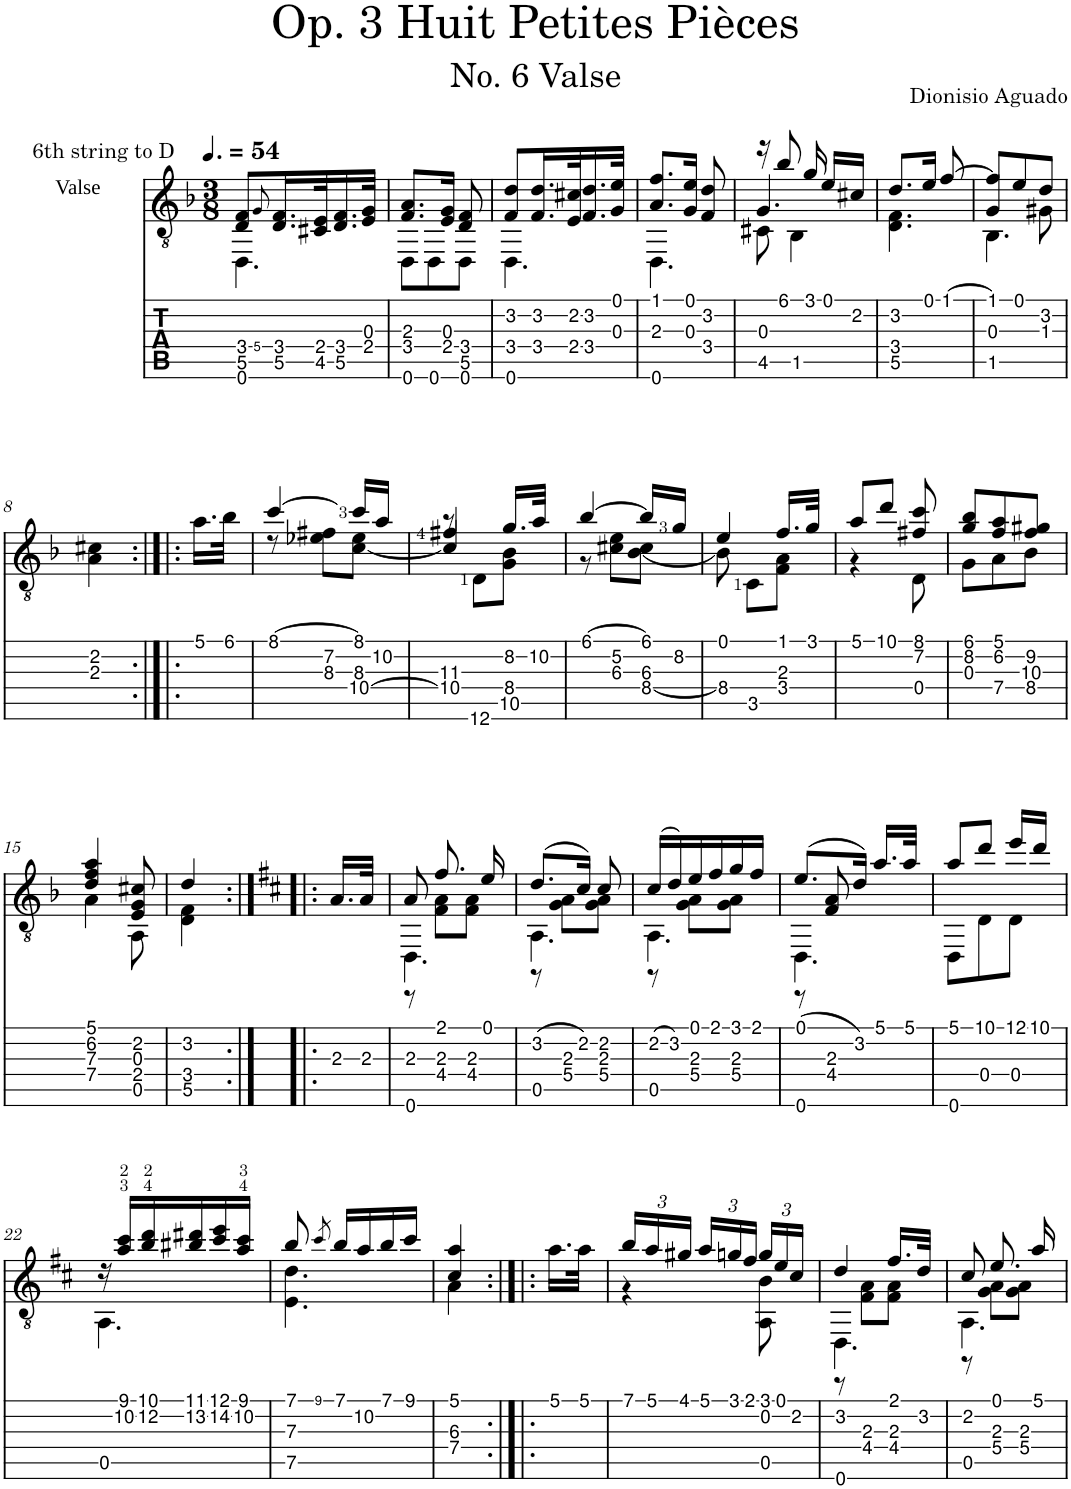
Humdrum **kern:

**kern	**kern
*part1	*part1
*staff2	*staff1
*I"Classical Guitar	*
*I'Guit.	*
*stria6	*
*	*clefGv2
*k[b-]	*k[b-]
*d:	*d:
*M3/8	*M3/8
*MM81	*MM81
=1	=1
*^	*^
!	!	!LO:TX:a:t=6th string to D	!
8D\ 8F\L	4.DD	8D/ 8F/L	4.DD\
qG	.	8qG/	.
16.D\ 16.F\L	.	16.D/ 16.F/L	.
32C#X\ 32E\K	.	32C#X/ 32E/K	.
16.D\ 16.F\	.	16.D/ 16.F/	.
32E\ 32G\JJk	.	32E/ 32G/JJk	.
=2	=2	=2	=2
8.F\ 8.A\L	8DDL	8.F/ 8.A/L	8DD\L
.	8DD	.	8DD\
16E\ 16G\K	.	16E/ 16G/Jk	.
8D\ 8F\J	8DDJ	8D/ 8F/	8DD\J
=3	=3	=3	=3
8F\ 8d\L	4.DD	8F/ 8d/L	4.DD\
16.F\ 16.d\L	.	16.F/ 16.d/L	.
32E\ 32c#X\K	.	32E/ 32c#X/K	.
16.F\ 16.d\	.	16.F/ 16.d/	.
32G\ 32e\JJk	.	32G/ 32e/JJk	.
=4	=4	=4	=4
8.A\ 8.f\L	4.DD	8.A/ 8.f/L	4.DD\
16G\ 16e\K	.	16G/ 16e/Jk	.
8F\ 8d\J	.	8F/ 8d/	.
=5	=5	=5	=5
*	*^	*	*^
16r	8C#X	4.G	16r	8C#X\	4.G/
8b-L	.	.	8b-/	.	.
.	4BB-	.	.	4BB-\	.
16gL	.	.	16g/	.	.
16e	.	.	16e/LL	.	.
16c#XJJ	.	.	16c#X/JJ	.	.
*	*v	*v	*	*	*
*	*	*	*v	*v
=6	=6	=6	=6
8.dL	4.D 4.F	8.d/L	4.D\ 4.F\
16eK	.	16e/Jk	.
[8fJ	.	[8f/	.
=7	=7	=7	=7
*	*^	*	*^
8fL]	4.BB-	4G	8f/L]	4.BB-\	4G/
8e	.	.	8e/	.	.
8dJ	.	8G#X	8d/J	.	8G#X\
*v	*v	*v	*	*	*
*	*v	*v	*v
!!LO:LB:g=z
=8	=8
4A 4c#X	4A\ 4c#X\
=8X1:|!|:	=8X1:|!|:
16.aLL	16.a\LL
32b-JJk	32b-\JJk
=9	=9
*^	*^
[4cc	8r	[4cc/	8r
.	8e-X\ 8f#X\L	.	8e-X\ 8f#X\L
16ccLL]	[8c\ 8e-\J	16cc/LL]	[8c\ 8e-\J
16aJJ	.	16a/JJ	.
=10	=10	=10	=10
*	*^	*	*^
4f#X	8r	4c]	4f#X/	8r	4c/]
.	8DL	.	.	8D\L	.
16.gLL	8G\ 8B-\J	8r	16.g/LL	8G\ 8B-\J	8ryy
32aJJk	.	.	32a/JJk	.	.
*	*v	*v	*	*	*
*	*	*	*v	*v
=11	=11	=11	=11
[4b-	8r	[4b-/	8r
.	8c#X\ 8e\L	.	8c#X\ 8e\L
16b-LL]	[8B-\ 8c#\J	16b-/LL]	[8B-\ 8c#\J
16gJJ	.	16g/JJ	.
=12	=12	=12	=12
4e	8B-L]	4e/	8B-\]
.	8C	.	8C\L
16.fLL	8F\ 8A\J	16.f/LL	8F\ 8A\J
32gJJk	.	32g/JJk	.
=13	=13	=13	=13
8aL	4r	8a/L	4r
8dd	.	8dd/J	.
8f#X\ 8cc\J	8D	8f#X/ 8cc/	8D\
=14	=14	=14	=14
8g\ 8b-\L	8GL	8g/ 8b-/L	8G\L
8f\ 8a\	8A	8f/ 8a/	8A\
8f\ 8g#X\J	8B-J	8f/ 8g#X/J	8B-\J
!!LO:LB:g=z	!!
=15	=15	=15	=15
4d 4f 4a	4A	4d/ 4f/ 4a/	4A\
8E 8G 8c#X	8AA	8E/ 8G/ 8c#X/	8AA\
=16	=16	=16	=16
4d	4D 4F	4d/	4D\ 4F\
*v	*v	*	*
*	*v	*v
=16X2:|!|:	=16X2:|!|:
*k[f#c#]	*k[f#c#]
*D:	*D:
16.ALL	16.A/LL
32AJJk	32A/JJk
=17	=17
*^	*^
*	*^	*	*^
8AL	4.DD	8r	8A/	4.DD\	8r
8.f#	.	8F#\ 8A\L	8.f#/	.	8F#\ 8A\L
.	.	8F#\ 8A\J	.	.	8F#\ 8A\J
16eJk	.	.	16e/	.	.
=18	=18	=18	=18	=18	=18
8.dL	4.AA	8r	(8.d/L	4.AA\	8r
.	.	8G\ 8A\L	.	.	8G\ 8A\L
16c#K	.	.	16c#/Jk)	.	.
8c#J	.	8G\ 8A\J	8c#/	.	8G\ 8A\J
=19	=19	=19	=19	=19	=19
16c#LL	4.AA	8r	(16c#/LL	4.AA\	8r
16d	.	.	16d/)	.	.
16e	.	8G\ 8A\L	16e/	.	8G\ 8A\L
16f#	.	.	16f#/	.	.
16g	.	8G\ 8A\J	16g/	.	8G\ 8A\J
16f#JJ	.	.	16f#/JJ	.	.
=20	=20	=20	=20	=20	=20
8.eL	4.DD	8r	(8.e/L	4.DD\	8r
.	.	8F# 8A	.	.	8F#/ 8A/
16dL	.	.	16d/Jk)	.	.
16.a	.	8r	16.a/LL	.	8ryy
32aJJk	.	.	32a/JJk	.	.
*	*v	*v	*	*	*
*	*	*	*v	*v
=21	=21	=21	=21
8aL	8DDL	8a/L	8DD\L
8dd	8D	8dd/J	8D\
16eeL	8DJ	16ee/LL	8D\J
16ddJJ	.	16dd/JJ	.
!!LO:LB:g=z	!!
=22	=22	=22	=22
16r	4.AA	16r	4.AA\
16a\ 16cc#\LL	.	16a/ 16cc#/LL	.
16b\ 16dd\	.	16b/ 16dd/	.
16b#X\ 16dd#X\	.	16b#X/ 16dd#X/	.
16cc#\ 16ee\	.	16cc#/ 16ee/	.
16a\ 16cc#\JJ	.	16a/ 16cc#/JJ	.
=23	=23	=23	=23
8bL	4.E 4.d	8b/	4.E\ 4.d\
qcc#	.	8qcc#/	.
16bL	.	16b/LL	.
16a	.	16a/	.
16b	.	16b/	.
16cc#JJ	.	16cc#/JJ	.
=24	=24	=24	=24
4c# 4a	4A	4c#/ 4a/	4A\
*v	*v	*	*
*	*v	*v
=24X3:|!|:	=24X3:|!|:
16.aLL	16.a\LL
32aJJk	32a\JJk
=25	=25
*Xbrackettup	*Xbrackettup
*^	*^
24bLL	4r	24b/LL	4r
24a	.	24a/	.
24g#X	.	24g#X/JJ	.
24a	.	24a/LL	.
24gn	.	24gn/	.
24f#	.	24f#/JJ	.
24g	8AA 8B	24g/LL	8AA\ 8B\
24e	.	24e/	.
24c#JJ	.	24c#/JJ	.
=26	=26	=26	=26
*	*^	*	*^
4d	4.DD	8r	4d/	4.DD\	8r
.	.	8F#\ 8A\L	.	.	8F#\ 8A\L
16.f#LL	.	8F#\ 8A\J	16.f#/LL	.	8F#\ 8A\J
32dJJk	.	.	32d/JJk	.	.
=27	=27	=27	=27	=27	=27
8c#L	4.AA	8r	8c#/	4.AA\	8r
8.e	.	8G\ 8A\L	8.e/	.	8G\ 8A\L
.	.	8G\ 8A\J	.	.	8G\ 8A\J
16aJk	.	.	16a/	.	.
*v	*v	*v	*	*	*
*	*v	*v	*v
=	=
*-	*-
